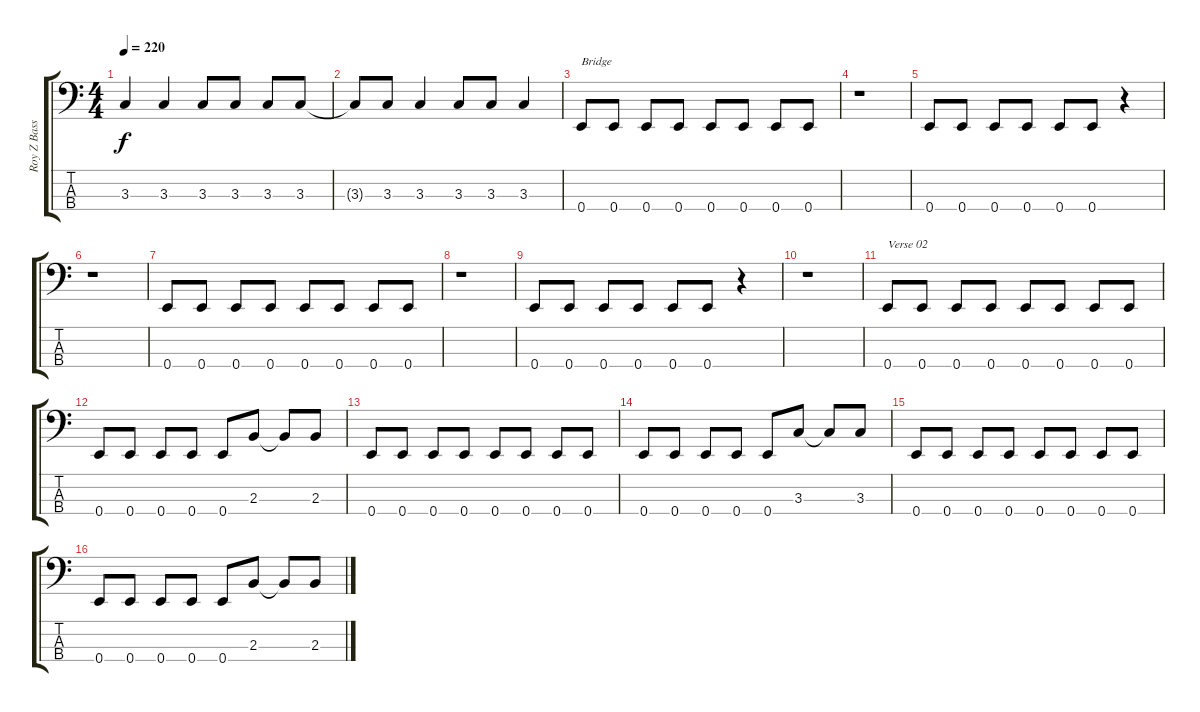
\track ("Roy Z Bass" "Roy Z Bass") {instrument electricbasspick}
\staff {score tabs}
\tuning (G2 D2 A1 E1) {hide}
\ts (4 4)
\tempo 220
\clef f4
\ks c
3.3.4{dy f} 3.3.4 3.3.8 3.3.8 3.3.8 3.3.8 |
3.3{t}.8 3.3.8 3.3.4 3.3.8 3.3.8 3.3.4 |
0.4.8{txt "Bridge"} 0.4.8 0.4.8 0.4.8 0.4.8 0.4.8 0.4.8 0.4.8 |
r.1 |
0.4.8 0.4.8 0.4.8 0.4.8 0.4.8 0.4.8 r.4 |
r.1 |
0.4.8 0.4.8 0.4.8 0.4.8 0.4.8 0.4.8 0.4.8 0.4.8 |
r.1 |
0.4.8 0.4.8 0.4.8 0.4.8 0.4.8 0.4.8 r.4 |
r.1 |
0.4.8{txt "Verse 02"} 0.4.8 0.4.8 0.4.8 0.4.8 0.4.8 0.4.8 0.4.8 |
0.4.8 0.4.8 0.4.8 0.4.8 0.4.8 2.3.8 2.3{t}.8 2.3.8 |
0.4.8 0.4.8 0.4.8 0.4.8 0.4.8 0.4.8 0.4.8 0.4.8 |
0.4.8 0.4.8 0.4.8 0.4.8 0.4.8 3.3.8 3.3{t}.8 3.3.8 |
0.4.8 0.4.8 0.4.8 0.4.8 0.4.8 0.4.8 0.4.8 0.4.8 |
0.4.8 0.4.8 0.4.8 0.4.8 0.4.8 2.3.8 2.3{t}.8 2.3.8
